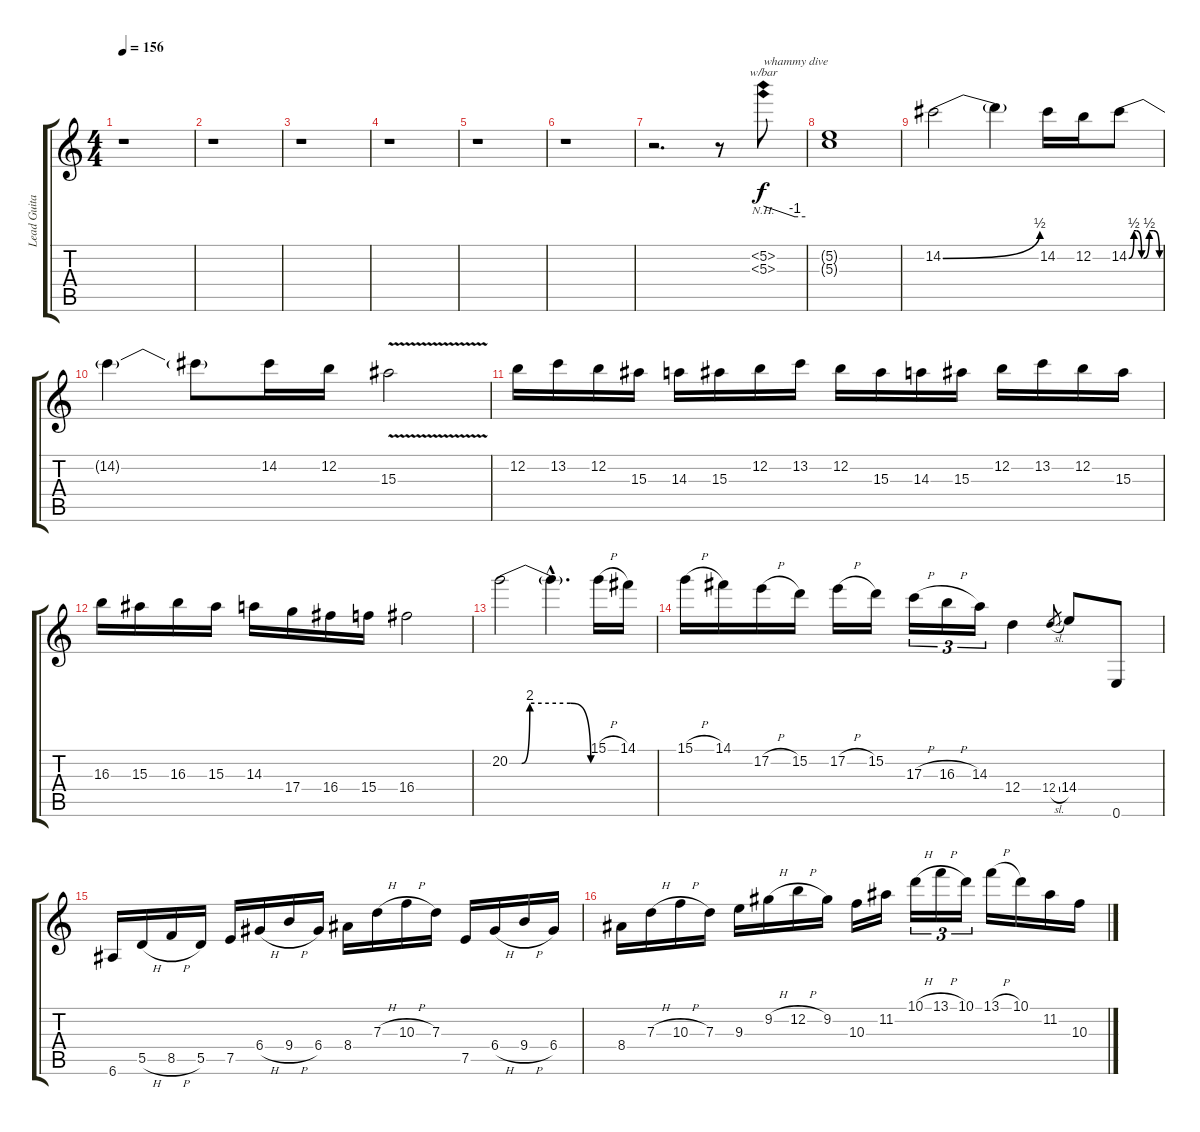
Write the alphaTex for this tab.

\track ("Lead Guitar" "Lead Guita") {instrument overdrivenguitar}
\staff {score tabs}
\tuning (E4 B3 G3 D3 A2 E2) {hide}
\ts (4 4)
\tempo 156
\clef g2
\ks c
r.1{dy f instrument overdrivenguitar} |
r.1 |
r.1 |
r.1 |
r.1 |
r.1 |
r.2{d} r.8 (5.2{nh} 5.3{nh}).8{tbe (custom default 0 0 45 -4 60 -4) txt "whammy dive"} |
(5.2{t} 5.3{t}).1 |
14.2{be (bend 0 0 60 2)}.2 14.2{t}.4 14.2.16 12.2.16 14.2{be (custom 0 0 10 2 15 2 25 0 29 0 40 2 49 2 60 0)}.8 |
14.2{t}.4 14.2{t}.8 14.2.16 12.2.16 15.3{v}.2 |
12.2.16 13.2.16 12.2.16 15.3.16 14.3.16 15.3.16 12.2.16 13.2.16 12.2.16 15.3.16 14.3.16 15.3.16 12.2.16 13.2.16 12.2.16 15.3.16 |
16.3.16 15.3.16 16.3.16 15.3.16 14.3.16 17.4.16 16.4.16 15.4.16 16.4.2 |
20.2{be (custom 0 0 9 0 15 8 45 8 60 0)}.2 20.2{hac t}.4{d} 15.1{h}.16 14.1.16 |
15.1{h}.16 14.1.16 17.2{h}.16 15.2.16 17.2{h}.16 15.2.16 17.3{h}.16{tu (3 2)} 16.3{h}.16{tu (3 2)} 14.3.16{tu (3 2)} 12.4.4 12.4{sl}.8{gr} 14.4.8 0.6.8 |
6.6.16 5.5{h}.16 8.5{h}.16 5.5.16 7.5.16 6.4{h}.16 9.4{h}.16 6.4.16 8.4.16 7.3{h}.16 10.3{h}.16 7.3.16 7.5.16 6.4{h}.16 9.4{h}.16 6.4.16 |
8.4.16 7.3{h}.16 10.3{h}.16 7.3.16 9.3.16 9.2{h}.16 12.2{h}.16 9.2.16 10.3.16 11.2.16 10.1{h}.16{tu (3 2)} 13.1{h}.16{tu (3 2)} 10.1.16{tu (3 2)} 13.1{h}.16 10.1.16 11.2.16 10.3.16
